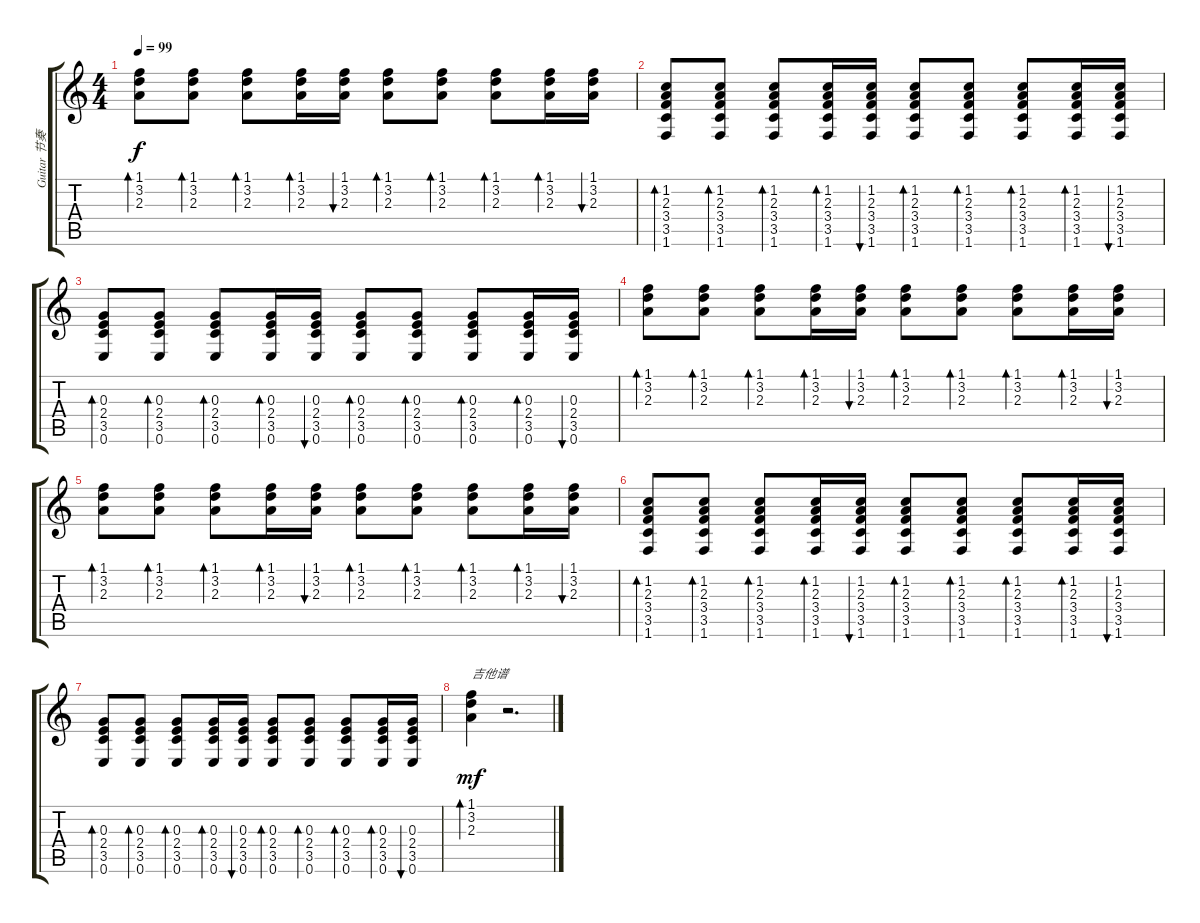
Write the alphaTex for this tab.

\track ("Guitar 节奏" "Guitar 节奏") {instrument distortionguitar}
\staff {score tabs}
\tuning (E4 B3 G3 D3 A2 E2) {hide}
\ts (4 4)
\tempo 99
\clef g2
\ks c
(1.1 3.2 2.3).8{bd 30 dy f} (1.1 3.2 2.3).8{bd 30} (1.1 3.2 2.3).8{bd 30} (1.1 3.2 2.3).16{bd 30} (1.1 3.2 2.3).16{bu 30} (1.1 3.2 2.3).8{bd 30} (1.1 3.2 2.3).8{bd 30} (1.1 3.2 2.3).8{bd 30} (1.1 3.2 2.3).16{bd 30} (1.1 3.2 2.3).16{bu 30} |
(1.2 2.3 3.4 3.5 1.6).8{bd 30} (1.2 2.3 3.4 3.5 1.6).8{bd 30} (1.2 2.3 3.4 3.5 1.6).8{bd 30} (1.2 2.3 3.4 3.5 1.6).16{bd 30} (1.2 2.3 3.4 3.5 1.6).16{bu 30} (1.2 2.3 3.4 3.5 1.6).8{bd 30} (1.2 2.3 3.4 3.5 1.6).8{bd 30} (1.2 2.3 3.4 3.5 1.6).8{bd 30} (1.2 2.3 3.4 3.5 1.6).16{bd 30} (1.2 2.3 3.4 3.5 1.6).16{bu 30} |
(0.3 2.4 3.5 0.6).8{bd 30} (0.3 2.4 3.5 0.6).8{bd 30} (0.3 2.4 3.5 0.6).8{bd 30} (0.3 2.4 3.5 0.6).16{bd 30} (0.3 2.4 3.5 0.6).16{bu 30} (0.3 2.4 3.5 0.6).8{bd 30} (0.3 2.4 3.5 0.6).8{bd 30} (0.3 2.4 3.5 0.6).8{bd 30} (0.3 2.4 3.5 0.6).16{bd 30} (0.3 2.4 3.5 0.6).16{bu 30} |
(1.1 3.2 2.3).8{bd 30} (1.1 3.2 2.3).8{bd 30} (1.1 3.2 2.3).8{bd 30} (1.1 3.2 2.3).16{bd 30} (1.1 3.2 2.3).16{bu 30} (1.1 3.2 2.3).8{bd 30} (1.1 3.2 2.3).8{bd 30} (1.1 3.2 2.3).8{bd 30} (1.1 3.2 2.3).16{bd 30} (1.1 3.2 2.3).16{bu 30} |
(1.1 3.2 2.3).8{bd 30} (1.1 3.2 2.3).8{bd 30} (1.1 3.2 2.3).8{bd 30} (1.1 3.2 2.3).16{bd 30} (1.1 3.2 2.3).16{bu 30} (1.1 3.2 2.3).8{bd 30} (1.1 3.2 2.3).8{bd 30} (1.1 3.2 2.3).8{bd 30} (1.1 3.2 2.3).16{bd 30} (1.1 3.2 2.3).16{bu 30} |
(1.2 2.3 3.4 3.5 1.6).8{bd 30} (1.2 2.3 3.4 3.5 1.6).8{bd 30} (1.2 2.3 3.4 3.5 1.6).8{bd 30} (1.2 2.3 3.4 3.5 1.6).16{bd 30} (1.2 2.3 3.4 3.5 1.6).16{bu 30} (1.2 2.3 3.4 3.5 1.6).8{bd 30} (1.2 2.3 3.4 3.5 1.6).8{bd 30} (1.2 2.3 3.4 3.5 1.6).8{bd 30} (1.2 2.3 3.4 3.5 1.6).16{bd 30} (1.2 2.3 3.4 3.5 1.6).16{bu 30} |
(0.3 2.4 3.5 0.6).8{bd 30} (0.3 2.4 3.5 0.6).8{bd 30} (0.3 2.4 3.5 0.6).8{bd 30} (0.3 2.4 3.5 0.6).16{bd 30} (0.3 2.4 3.5 0.6).16{bu 30} (0.3 2.4 3.5 0.6).8{bd 30} (0.3 2.4 3.5 0.6).8{bd 30} (0.3 2.4 3.5 0.6).8{bd 30} (0.3 2.4 3.5 0.6).16{bd 30} (0.3 2.4 3.5 0.6).16{bu 30} |
(1.1 3.2 2.3).4{bd 120 txt "吉他谱" dy mf} r.2{d}
